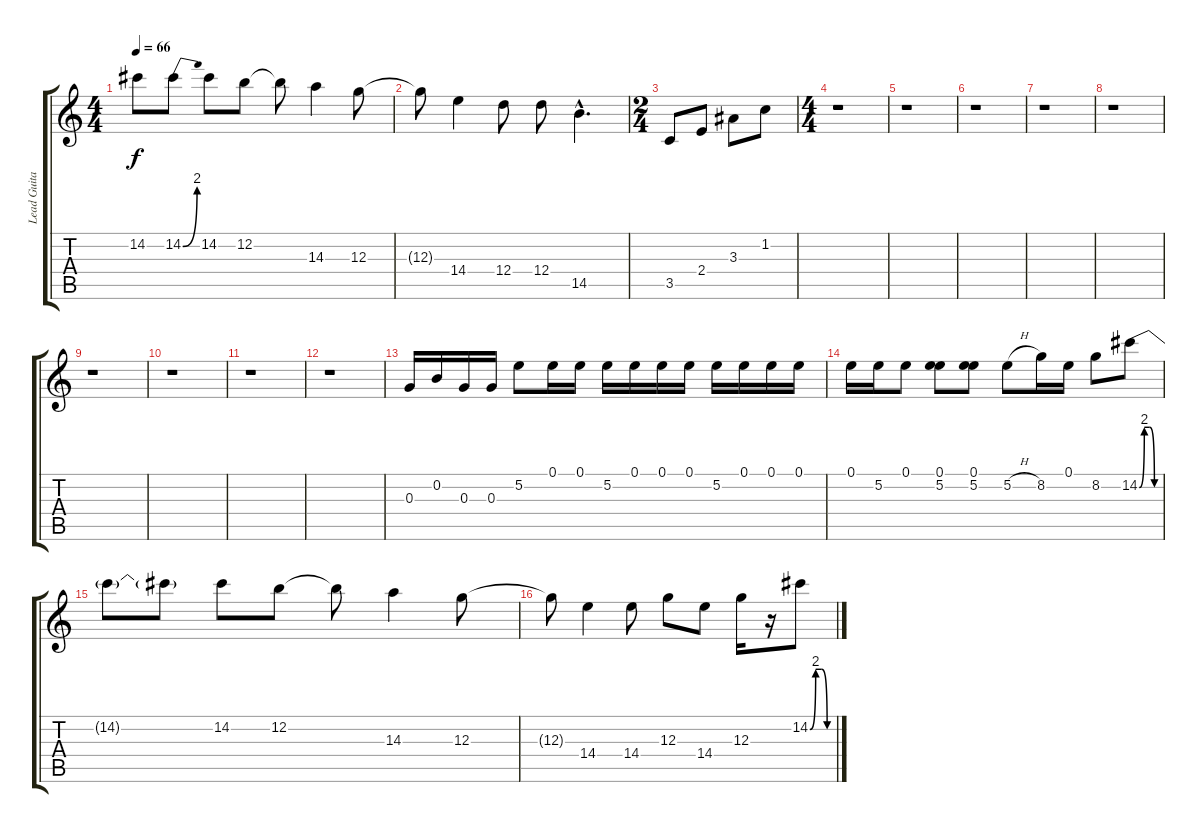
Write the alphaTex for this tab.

\track ("Lead Guitar" "Lead Guita") {instrument distortionguitar}
\staff {score tabs}
\tuning (E4 B3 G3 D3 A2 E2) {hide}
\ts (4 4)
\tempo 66
\clef g2
\ks c
14.2{t}.8{dy f} 14.2{be (bend 0 0 60 8)}.8 14.2.8 12.2.8 12.2{t}.8 14.3.4 12.3.8 |
12.3{t}.8 14.4.4 12.4.8 12.4.8 14.5{hac}.4{d} |
\ts (2 4)
3.5.8 2.4.8 3.3.8 1.2.8 |
\ts (4 4)
r.1 |
r.1 |
r.1 |
r.1 |
r.1 |
r.1 |
r.1 |
r.1 |
r.1 |
0.3.16 0.2.16 0.3.16 0.3.16 5.2.8 0.1.16 0.1.16 5.2.16 0.1.16 0.1.16 0.1.16 5.2.16 0.1.16 0.1.16 0.1.16 |
0.1.16 5.2.16 0.1.8 (0.1 5.2).8 (0.1 5.2).8 5.2{h}.8 8.2.16 0.1.16 8.2.8 14.2{be (custom 0 0 15 8 30 8 45 0 60 0)}.8 |
14.2{t}.8 14.2{t}.8 14.2.8 12.2.8 12.2{t}.8 14.3.4 12.3.8 |
12.3{t}.8 14.4.4 14.4.8 12.3.8 14.4.8 12.3.16 r.16 14.2{be (custom 0 0 15 8 30 8 45 0 60 0)}.8
